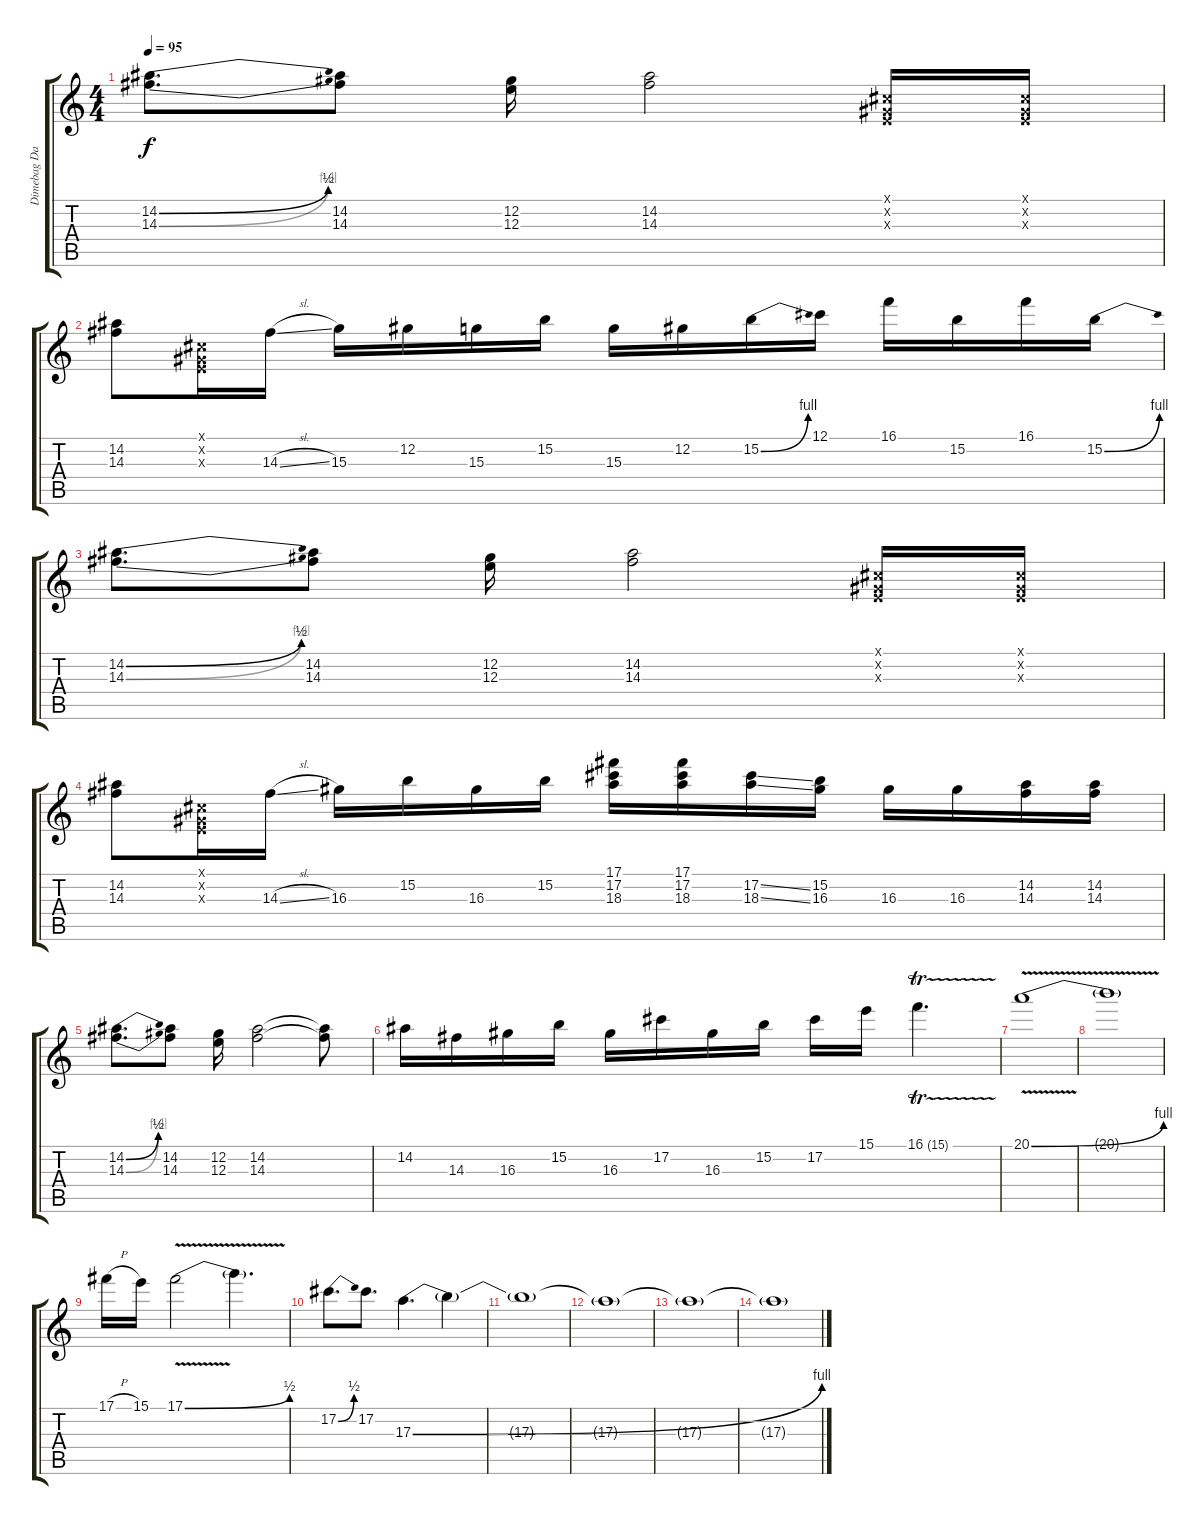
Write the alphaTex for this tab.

\track ("Dimebag Darrell" "Dimebag Da") {instrument distortionguitar}
\staff {score tabs}
\tuning (Db4 Ab3 E3 B2 Gb2 B1) {hide}
\ts (4 4)
\tempo 95
\clef g2
\ks c
(14.2{be (bend 0 0 60 2)} 14.3{be (bend 0 0 60 4)}).8{d dy f} (14.2 14.3).8 (12.2 12.3).16 (14.2 14.3).2 (0.1{x} 0.2{x} 0.3{x}).16 (0.1{x} 0.2{x} 0.3{x}).16 |
(14.2 14.3).8 (0.1{x} 0.2{x} 0.3{x}).16 14.3{sl}.16 15.3.16 12.2.16 15.3.16 15.2.16 15.3.16 12.2.16 15.2{be (bend 0 0 60 4)}.16 12.1.16 16.1.16 15.2.16 16.1.16 15.2{be (bend 0 0 60 4)}.16 |
(14.2{be (bend 0 0 60 2)} 14.3{be (bend 0 0 60 4)}).8{d} (14.2 14.3).8 (12.2 12.3).16 (14.2 14.3).2 (0.1{x} 0.2{x} 0.3{x}).16 (0.1{x} 0.2{x} 0.3{x}).16 |
(14.2 14.3).8 (0.1{x} 0.2{x} 0.3{x}).16 14.3{sl}.16 16.3.16 15.2.16 16.3.16 15.2.16 (17.1 17.2 18.3).16 (17.1 17.2 18.3).16 (17.2{ss} 18.3{ss}).16 (15.2 16.3).16 16.3.16 16.3.16 (14.2 14.3).16 (14.2 14.3).16 |
(14.2{be (bend 0 0 60 2)} 14.3{be (bend 0 0 60 4)}).8{d} (14.2 14.3).8 (12.2 12.3).16 (14.2 14.3).2 (14.2{t} 14.3{t}).8 |
14.2.16 14.3.16 16.3.16 15.2.16 16.3.16 17.2.16 16.3.16 15.2.16 17.2.16 15.1.16 16.1{tr (15 32)}.4{d} |
20.1{be (bend 0 0 60 4) v}.1 |
20.1{t}.1 |
17.1{h}.16 15.1.16 17.1{be (bend 0 0 60 2) v}.2 17.1{t}.4{d} |
17.2{be (bend 0 0 60 2)}.8{d} 17.2.8{d} 17.3{be (bend 0 0 60 4)}.4{d} 17.3{t}.4 |
17.3{t}.1 |
17.3{t}.1 |
17.3{t}.1 |
17.3{t}.1
